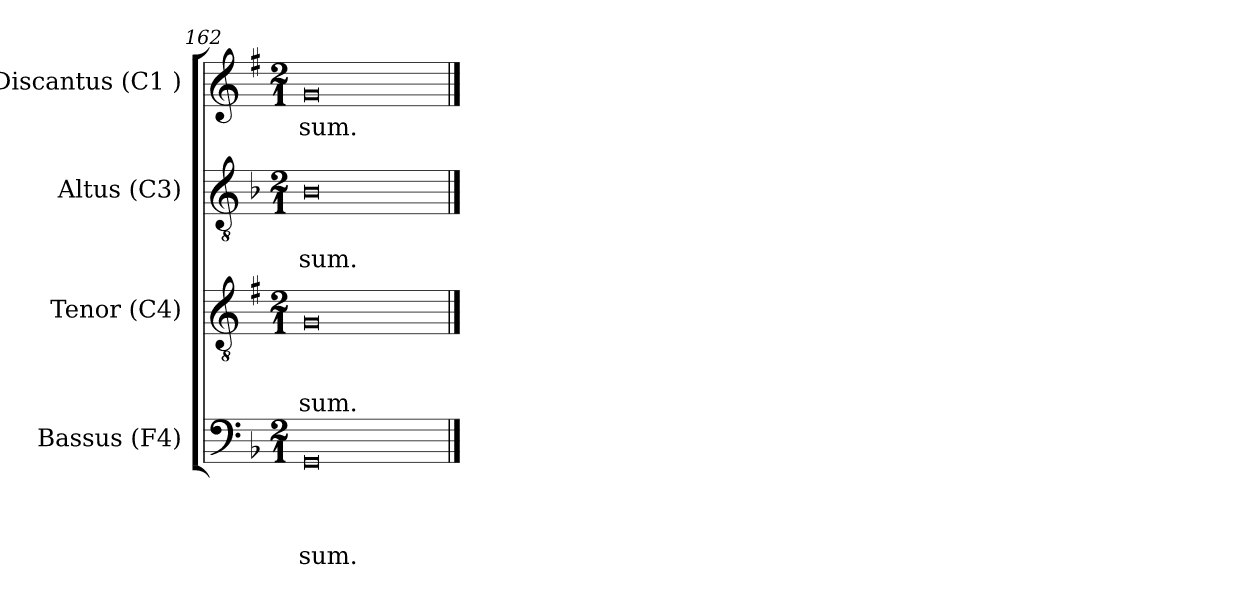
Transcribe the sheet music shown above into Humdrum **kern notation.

**kern	**text	**text	**text	**text	**kern	**text	**text	**text	**kern	**text	**text	**kern	**text
*part4	*part4	*part4	*part4	*part4	*part3	*part3	*part3	*part3	*part2	*part2	*part2	*part1	*part1
*staff4	*staff4	*staff4	*staff4	*staff4	*staff3	*staff3	*staff3	*staff3	*staff2	*staff2	*staff2	*staff1	*staff1
*I"Bassus (F4)	*	*	*	*	*I"Tenor (C4)	*	*	*	*I"Altus (C3)	*	*	*I"Discantus (C1 )	*
*I'B.	*	*	*	*	*I'T.	*	*	*	*I'A.	*	*	*	*
*clefF4	*	*	*	*	*clefGv2	*	*	*	*clefGv2	*	*	*clefG2	*
*k[b-]	*	*	*	*	*k[f#]	*	*	*	*k[b-]	*	*	*k[f#]	*
*F:	*	*	*	*	*G:	*	*	*	*F:	*	*	*G:	*
*M2/1	*	*	*	*	*M2/1	*	*	*	*M2/1	*	*	*M2/1	*
=162	=162	=162	=162	=162	=162	=162	=162	=162	=162	=162	=162	=162	=162
!	!	!	!	!LO:LY:b	!	!	!	!LO:LY:b	!	!	!LO:LY:b	!	!LO:LY:b
0GG	.	.	.	sum.	0G	.	.	sum.	0B-	.	sum.	0g	sum.
==	==	==	==	==	==	==	==	==	==	==	==	==	==
*-	*-	*-	*-	*-	*-	*-	*-	*-	*-	*-	*-	*-	*-
